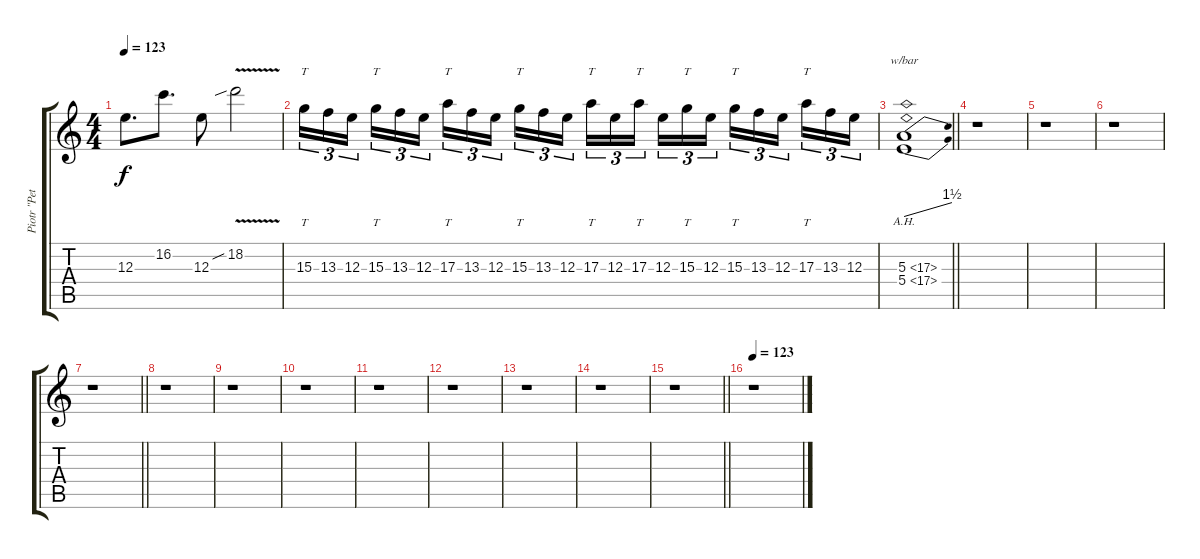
\track ("Piotr \"Peter\" Wiwczarek (Lead)" "Piotr \"Pet") {instrument distortionguitar}
\staff {score tabs}
\tuning (Db4 Ab3 E3 B2 Gb2 Db2) {hide}
\ts (4 4)
\tempo 123
\clef g2
\ks c
12.3.8{d dy f} 16.2.8{d} 12.3.8 18.2{v sib}.2 |
15.3.16{tt tu (3 2)} 13.3.16{tu (3 2)} 12.3.16{tu (3 2) beam splitsecondary} 15.3.16{tt tu (3 2)} 13.3.16{tu (3 2)} 12.3.16{tu (3 2)} 17.3.16{tt tu (3 2)} 13.3.16{tu (3 2)} 12.3.16{tu (3 2) beam splitsecondary} 15.3.16{tt tu (3 2)} 13.3.16{tu (3 2)} 12.3.16{tu (3 2)} 17.3.16{tt tu (3 2)} 12.3.16{tu (3 2)} 17.3.16{tt tu (3 2) beam splitsecondary} 12.3.16{tu (3 2)} 15.3.16{tt tu (3 2)} 12.3.16{tu (3 2)} 15.3.16{tt tu (3 2)} 13.3.16{tu (3 2)} 12.3.16{tu (3 2) beam splitsecondary} 17.3.16{tt tu (3 2)} 13.3.16{tu (3 2)} 12.3.16{tu (3 2)} |
\barLineRight lightlight
(5.3{ah 12} 5.4{ah 12}).1{tbe (dive default 0 0 60 6)} |
r.1 |
r.1 |
r.1 |
\barLineRight lightlight
r.1 |
r.1 |
r.1 |
r.1 |
r.1 |
r.1 |
r.1 |
r.1 |
\barLineRight lightlight
r.1 |
\tempo 123
r.1
